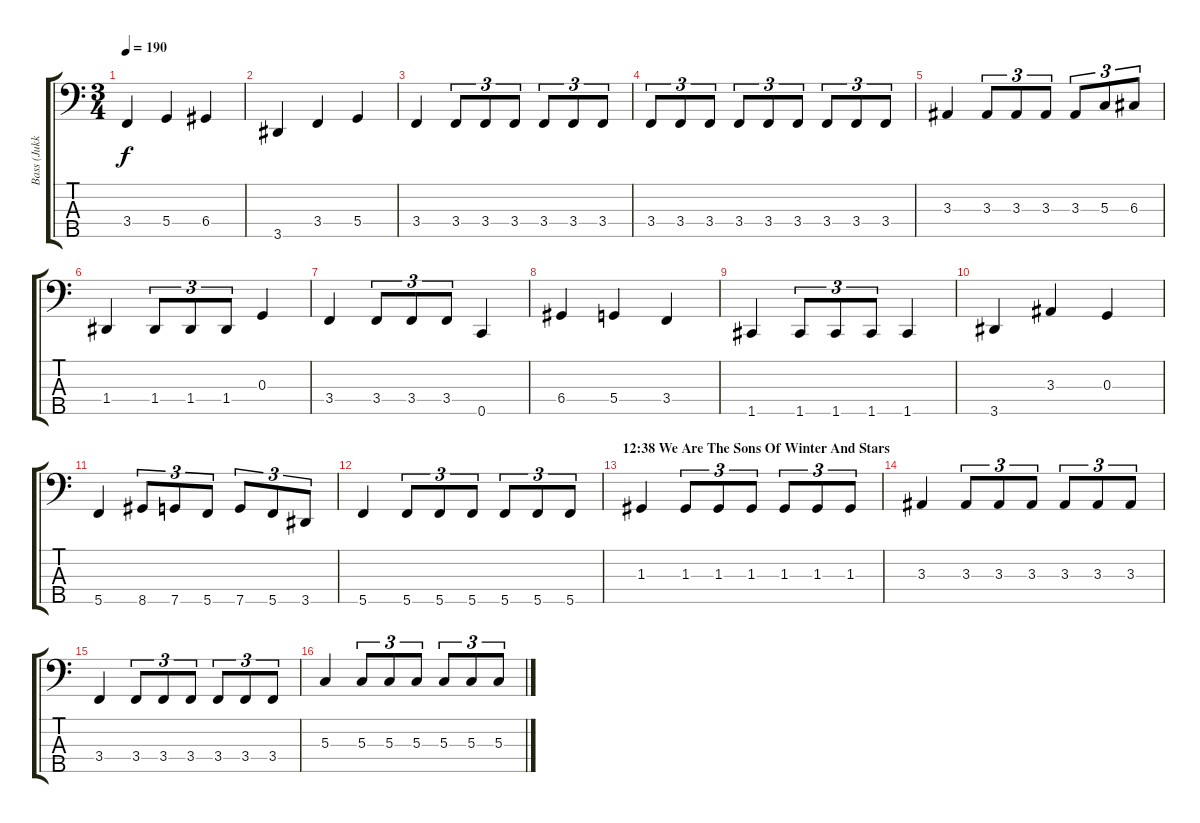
\track ("Bass (Jukka)" "Bass (Jukk") {instrument electricbassfinger}
\staff {score tabs}
\tuning (F2 C2 G1 D1 C1) {hide}
\ts (3 4)
\tempo 190
\clef f4
\ks c
3.4.4{dy f} 5.4.4 6.4.4 |
3.5.4 3.4.4 5.4.4 |
3.4.4 3.4.8{tu (3 2)} 3.4.8{tu (3 2)} 3.4.8{tu (3 2)} 3.4.8{tu (3 2)} 3.4.8{tu (3 2)} 3.4.8{tu (3 2)} |
3.4.8{tu (3 2)} 3.4.8{tu (3 2)} 3.4.8{tu (3 2)} 3.4.8{tu (3 2)} 3.4.8{tu (3 2)} 3.4.8{tu (3 2)} 3.4.8{tu (3 2)} 3.4.8{tu (3 2)} 3.4.8{tu (3 2)} |
3.3.4 3.3.8{tu (3 2)} 3.3.8{tu (3 2)} 3.3.8{tu (3 2)} 3.3.8{tu (3 2)} 5.3.8{tu (3 2)} 6.3.8{tu (3 2)} |
1.4.4 1.4.8{tu (3 2)} 1.4.8{tu (3 2)} 1.4.8{tu (3 2)} 0.3.4 |
3.4.4 3.4.8{tu (3 2)} 3.4.8{tu (3 2)} 3.4.8{tu (3 2)} 0.5.4 |
6.4.4 5.4.4 3.4.4 |
1.5.4 1.5.8{tu (3 2)} 1.5.8{tu (3 2)} 1.5.8{tu (3 2)} 1.5.4 |
3.5.4 3.3.4 0.3.4 |
5.5.4 8.5.8{tu (3 2)} 7.5.8{tu (3 2)} 5.5.8{tu (3 2)} 7.5.8{tu (3 2)} 5.5.8{tu (3 2)} 3.5.8{tu (3 2)} |
5.5.4 5.5.8{tu (3 2)} 5.5.8{tu (3 2)} 5.5.8{tu (3 2)} 5.5.8{tu (3 2)} 5.5.8{tu (3 2)} 5.5.8{tu (3 2)} |
\section ("" "12:38 We Are The Sons Of Winter And Stars")
1.3.4 1.3.8{tu (3 2)} 1.3.8{tu (3 2)} 1.3.8{tu (3 2)} 1.3.8{tu (3 2)} 1.3.8{tu (3 2)} 1.3.8{tu (3 2)} |
3.3.4 3.3.8{tu (3 2)} 3.3.8{tu (3 2)} 3.3.8{tu (3 2)} 3.3.8{tu (3 2)} 3.3.8{tu (3 2)} 3.3.8{tu (3 2)} |
3.4.4 3.4.8{tu (3 2)} 3.4.8{tu (3 2)} 3.4.8{tu (3 2)} 3.4.8{tu (3 2)} 3.4.8{tu (3 2)} 3.4.8{tu (3 2)} |
5.3.4 5.3.8{tu (3 2)} 5.3.8{tu (3 2)} 5.3.8{tu (3 2)} 5.3.8{tu (3 2)} 5.3.8{tu (3 2)} 5.3.8{tu (3 2)}
